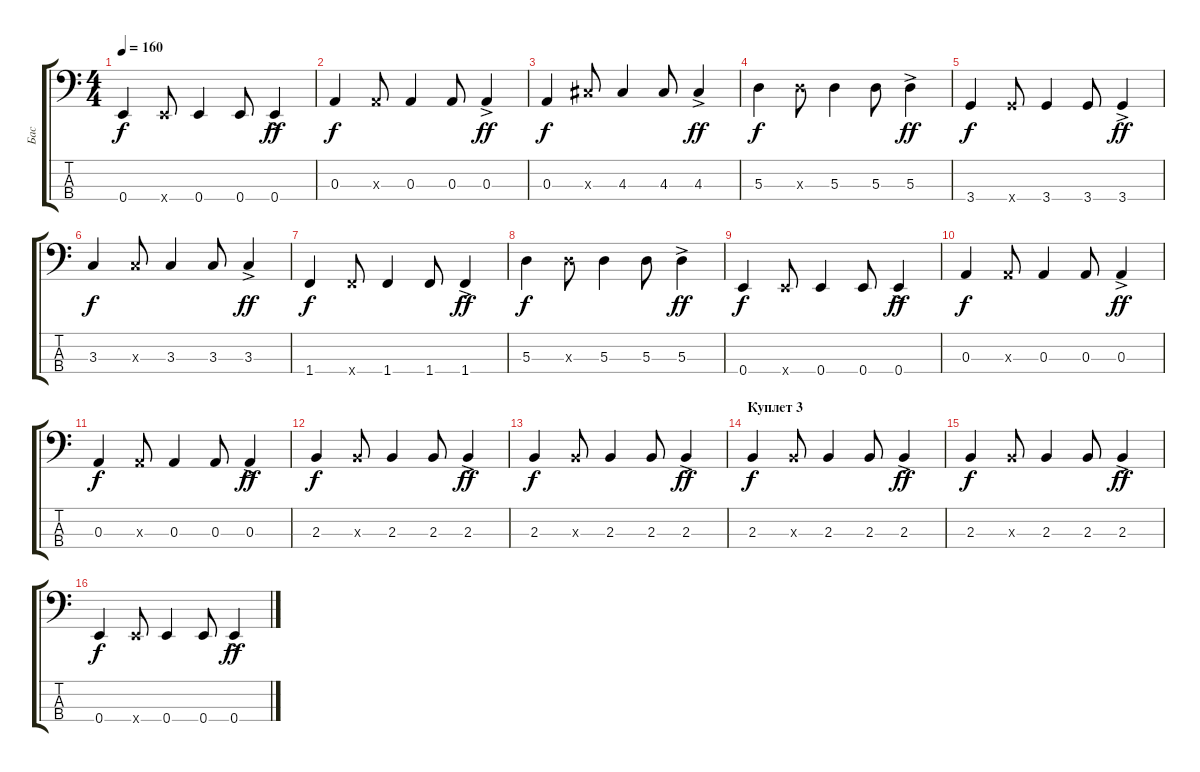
\track ("Бас" "Бас") {instrument electricbassfinger}
\staff {score tabs}
\tuning (G2 D2 A1 E1) {hide}
\ts (4 4)
\tempo 160
\clef f4
\ks c
0.4.4{dy f} 0.4{x}.8 0.4.4 0.4.8 0.4{ac}.4{dy ff} |
0.3.4{dy f} 0.3{x}.8 0.3.4 0.3.8 0.3{ac}.4{dy ff} |
0.3.4{dy f} 4.3{x}.8 4.3.4 4.3.8 4.3{ac}.4{dy ff} |
5.3.4{dy f} 5.3{x}.8 5.3.4 5.3.8 5.3{ac}.4{dy ff} |
3.4.4{dy f} 3.4{x}.8 3.4.4 3.4.8 3.4{ac}.4{dy ff} |
3.3.4{dy f} 3.3{x}.8 3.3.4 3.3.8 3.3{ac}.4{dy ff} |
1.4.4{dy f} 1.4{x}.8 1.4.4 1.4.8 1.4{ac}.4{dy ff} |
5.3.4{dy f} 5.3{x}.8 5.3.4 5.3.8 5.3{ac}.4{dy ff} |
0.4.4{dy f} 0.4{x}.8 0.4.4 0.4.8 0.4{ac}.4{dy ff} |
0.3.4{dy f} 0.3{x}.8 0.3.4 0.3.8 0.3{ac}.4{dy ff} |
0.3.4{dy f} 0.3{x}.8 0.3.4 0.3.8 0.3{ac}.4{dy ff} |
2.3.4{dy f} 2.3{x}.8 2.3.4 2.3.8 2.3{ac}.4{dy ff} |
2.3.4{dy f} 2.3{x}.8 2.3.4 2.3.8 2.3{ac}.4{dy ff} |
\section ("" "Куплет 3")
2.3.4{dy f} 2.3{x}.8 2.3.4 2.3.8 2.3{ac}.4{dy ff} |
2.3.4{dy f} 2.3{x}.8 2.3.4 2.3.8 2.3{ac}.4{dy ff} |
0.4.4{dy f} 0.4{x}.8 0.4.4 0.4.8 0.4{ac}.4{dy ff}
